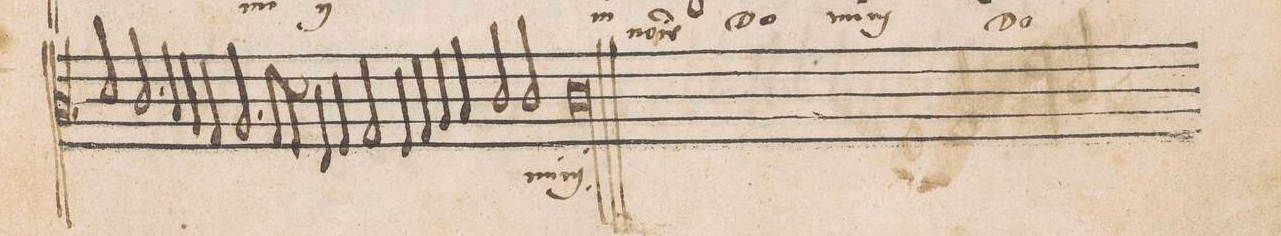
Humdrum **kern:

**kern	**text
*I"CANTVS	*
*clefC3	*
*k[b-]	*
*met(C|3)	*
*M3/1	*
2d/	.
2.c/	.
4B-/	.
4A/	.
4G/	.
=82-	=82-
2.A/	.
8G/L	.
8F/J	.
4E/	.
4F/	.
2G/	.
=83-	=83-
4F/	.
4G/	.
4A/	.
4B-/	.
2c/	.
2c/	-mi-
=84-	=84-
0Al\	-nij.
==	==
*-	*-
